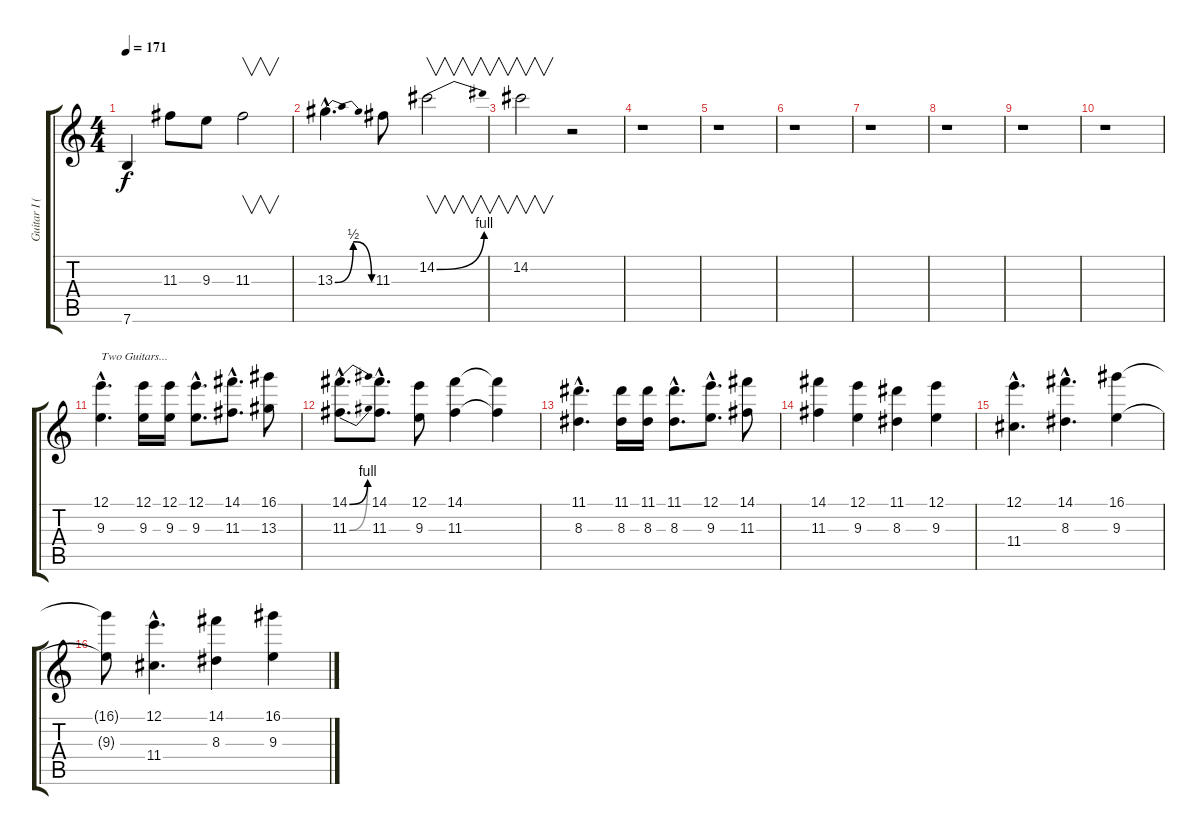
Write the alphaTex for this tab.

\track ("Guitar I (Lead)" "Guitar I (") {instrument distortionguitar}
\staff {score tabs}
\tuning (E4 B3 G3 D3 A2 E2) {hide}
\ts (4 4)
\tempo 171
\clef g2
\ks c
7.6.4{dy f} 11.3.8 9.3.8 11.3.2{v} |
13.3{be (bendrelease 0 0 30 2 30 2 60 0) hac}.4{d} 11.3.8 14.2{be (bend 0 0 60 4)}.2{v} |
14.2.2{v} r.2 |
r.1 |
r.1 |
r.1 |
r.1 |
r.1 |
r.1 |
r.1 |
(12.1{hac} 9.3{hac}).4{d txt "Two Guitars..."} (12.1 9.3).16 (12.1 9.3).16 (12.1{hac} 9.3{hac}).8{d} (14.1{hac} 11.3{hac}).8{d} (16.1 13.3).8 |
(14.1{be (bend 0 0 60 4) hac} 11.3{be (bend 0 0 60 4) hac}).8{d} (14.1{hac} 11.3{hac}).8{d} (12.1 9.3).8 (14.1 11.3).4 (14.1{t} 11.3{t}).4 |
(11.1{hac} 8.3{hac}).4{d} (11.1 8.3).16 (11.1 8.3).16 (11.1{hac} 8.3{hac}).8{d} (12.1{hac} 9.3{hac}).8{d} (14.1 11.3).8 |
(14.1 11.3).4 (12.1 9.3).4 (11.1 8.3).4 (12.1 9.3).4 |
(12.1{hac} 11.4{hac}).4{d} (14.1{hac} 8.3{hac}).4{d} (16.1 9.3).4 |
(16.1{t} 9.3{t}).8 (12.1{hac} 11.4{hac}).4{d} (14.1 8.3).4 (16.1 9.3).4
